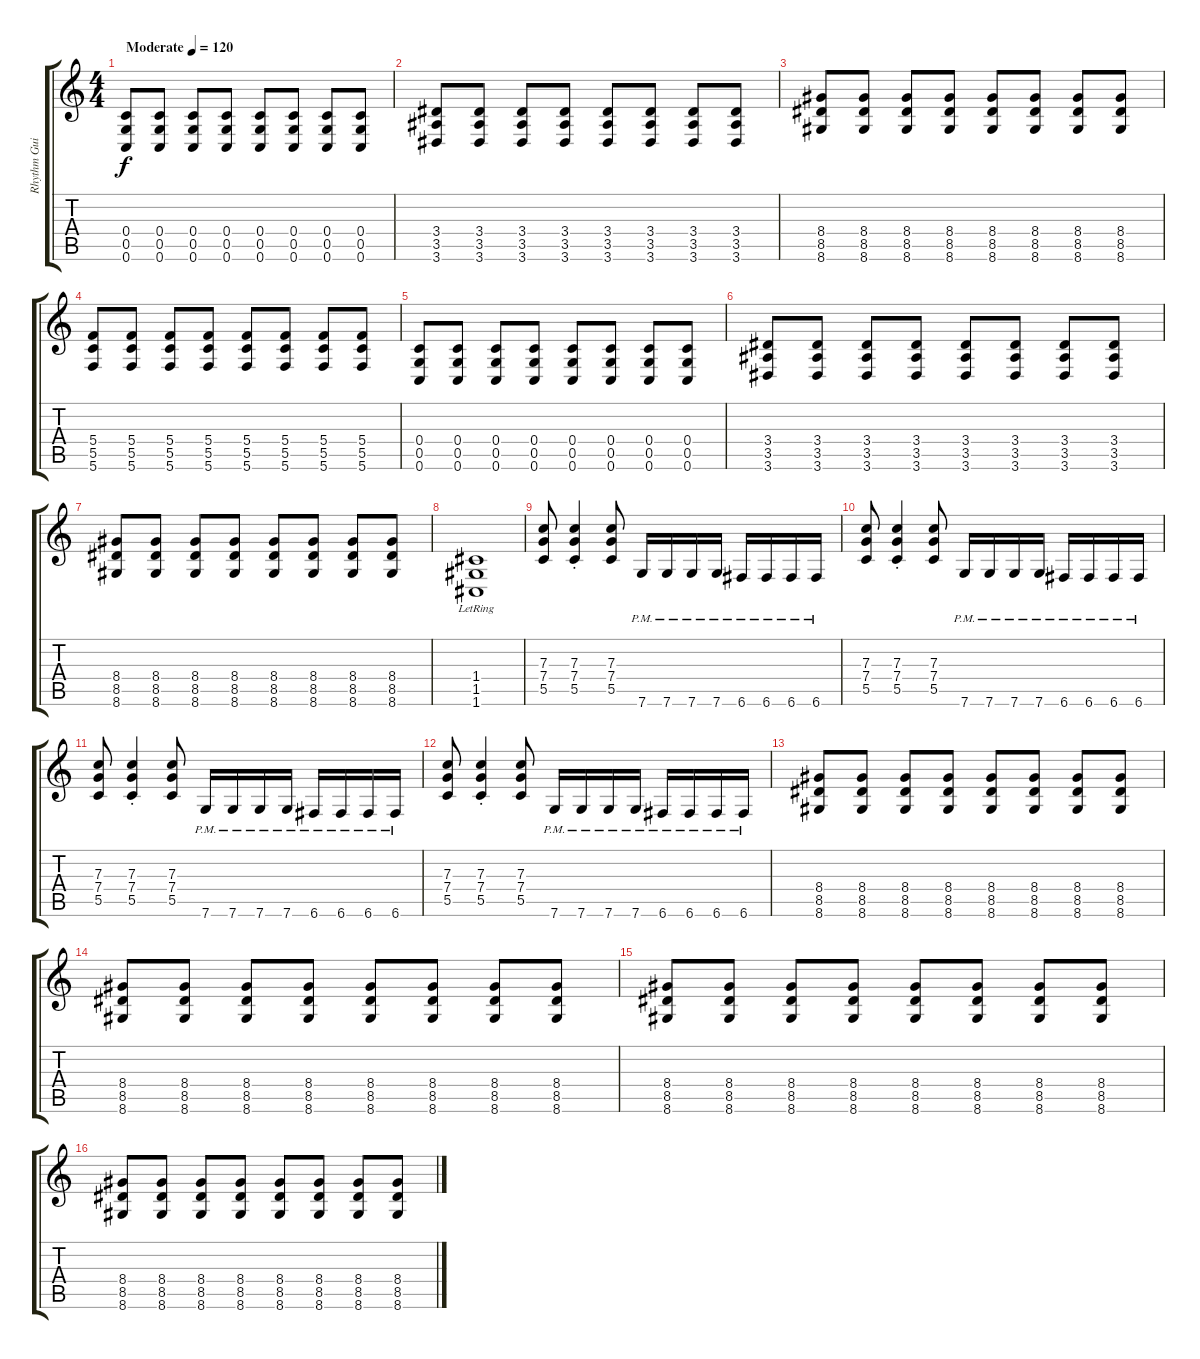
\track ("Rhythm Guitar" "Rhythm Gui") {instrument distortionguitar}
\staff {score tabs}
\tuning (D4 A3 F3 C3 G2 C2) {hide}
\ts (4 4)
\tempo (120 "Moderate")
\clef g2
\ks c
(0.4 0.5 0.6).8{dy f instrument distortionguitar} (0.4 0.5 0.6).8 (0.4 0.5 0.6).8 (0.4 0.5 0.6).8 (0.4 0.5 0.6).8 (0.4 0.5 0.6).8 (0.4 0.5 0.6).8 (0.4 0.5 0.6).8 |
(3.4 3.5 3.6).8 (3.4 3.5 3.6).8 (3.4 3.5 3.6).8 (3.4 3.5 3.6).8 (3.4 3.5 3.6).8 (3.4 3.5 3.6).8 (3.4 3.5 3.6).8 (3.4 3.5 3.6).8 |
(8.4 8.5 8.6).8 (8.4 8.5 8.6).8 (8.4 8.5 8.6).8 (8.4 8.5 8.6).8 (8.4 8.5 8.6).8 (8.4 8.5 8.6).8 (8.4 8.5 8.6).8 (8.4 8.5 8.6).8 |
(5.4 5.5 5.6).8 (5.4 5.5 5.6).8 (5.4 5.5 5.6).8 (5.4 5.5 5.6).8 (5.4 5.5 5.6).8 (5.4 5.5 5.6).8 (5.4 5.5 5.6).8 (5.4 5.5 5.6).8 |
(0.4 0.5 0.6).8 (0.4 0.5 0.6).8 (0.4 0.5 0.6).8 (0.4 0.5 0.6).8 (0.4 0.5 0.6).8 (0.4 0.5 0.6).8 (0.4 0.5 0.6).8 (0.4 0.5 0.6).8 |
(3.4 3.5 3.6).8 (3.4 3.5 3.6).8 (3.4 3.5 3.6).8 (3.4 3.5 3.6).8 (3.4 3.5 3.6).8 (3.4 3.5 3.6).8 (3.4 3.5 3.6).8 (3.4 3.5 3.6).8 |
(8.4 8.5 8.6).8 (8.4 8.5 8.6).8 (8.4 8.5 8.6).8 (8.4 8.5 8.6).8 (8.4 8.5 8.6).8 (8.4 8.5 8.6).8 (8.4 8.5 8.6).8 (8.4 8.5 8.6).8 |
(1.4{lr} 1.5{lr} 1.6{lr}).1 |
(7.3 7.4 5.5).8 (7.3{st} 7.4{st} 5.5{st}).4 (7.3 7.4 5.5).8 7.6{pm}.16 7.6{pm}.16 7.6{pm}.16 7.6{pm}.16 6.6{pm}.16 6.6{pm}.16 6.6{pm}.16 6.6{pm}.16 |
(7.3 7.4 5.5).8 (7.3{st} 7.4{st} 5.5{st}).4 (7.3 7.4 5.5).8 7.6{pm}.16 7.6{pm}.16 7.6{pm}.16 7.6{pm}.16 6.6{pm}.16 6.6{pm}.16 6.6{pm}.16 6.6{pm}.16 |
(7.3 7.4 5.5).8 (7.3{st} 7.4{st} 5.5{st}).4 (7.3 7.4 5.5).8 7.6{pm}.16 7.6{pm}.16 7.6{pm}.16 7.6{pm}.16 6.6{pm}.16 6.6{pm}.16 6.6{pm}.16 6.6{pm}.16 |
(7.3 7.4 5.5).8 (7.3{st} 7.4{st} 5.5{st}).4 (7.3 7.4 5.5).8 7.6{pm}.16 7.6{pm}.16 7.6{pm}.16 7.6{pm}.16 6.6{pm}.16 6.6{pm}.16 6.6{pm}.16 6.6{pm}.16 |
(8.4 8.5 8.6).8 (8.4 8.5 8.6).8 (8.4 8.5 8.6).8 (8.4 8.5 8.6).8 (8.4 8.5 8.6).8 (8.4 8.5 8.6).8 (8.4 8.5 8.6).8 (8.4 8.5 8.6).8 |
(8.4 8.5 8.6).8 (8.4 8.5 8.6).8 (8.4 8.5 8.6).8 (8.4 8.5 8.6).8 (8.4 8.5 8.6).8 (8.4 8.5 8.6).8 (8.4 8.5 8.6).8 (8.4 8.5 8.6).8 |
(8.4 8.5 8.6).8 (8.4 8.5 8.6).8 (8.4 8.5 8.6).8 (8.4 8.5 8.6).8 (8.4 8.5 8.6).8 (8.4 8.5 8.6).8 (8.4 8.5 8.6).8 (8.4 8.5 8.6).8 |
(8.4 8.5 8.6).8 (8.4 8.5 8.6).8 (8.4 8.5 8.6).8 (8.4 8.5 8.6).8 (8.4 8.5 8.6).8 (8.4 8.5 8.6).8 (8.4 8.5 8.6).8 (8.4 8.5 8.6).8
